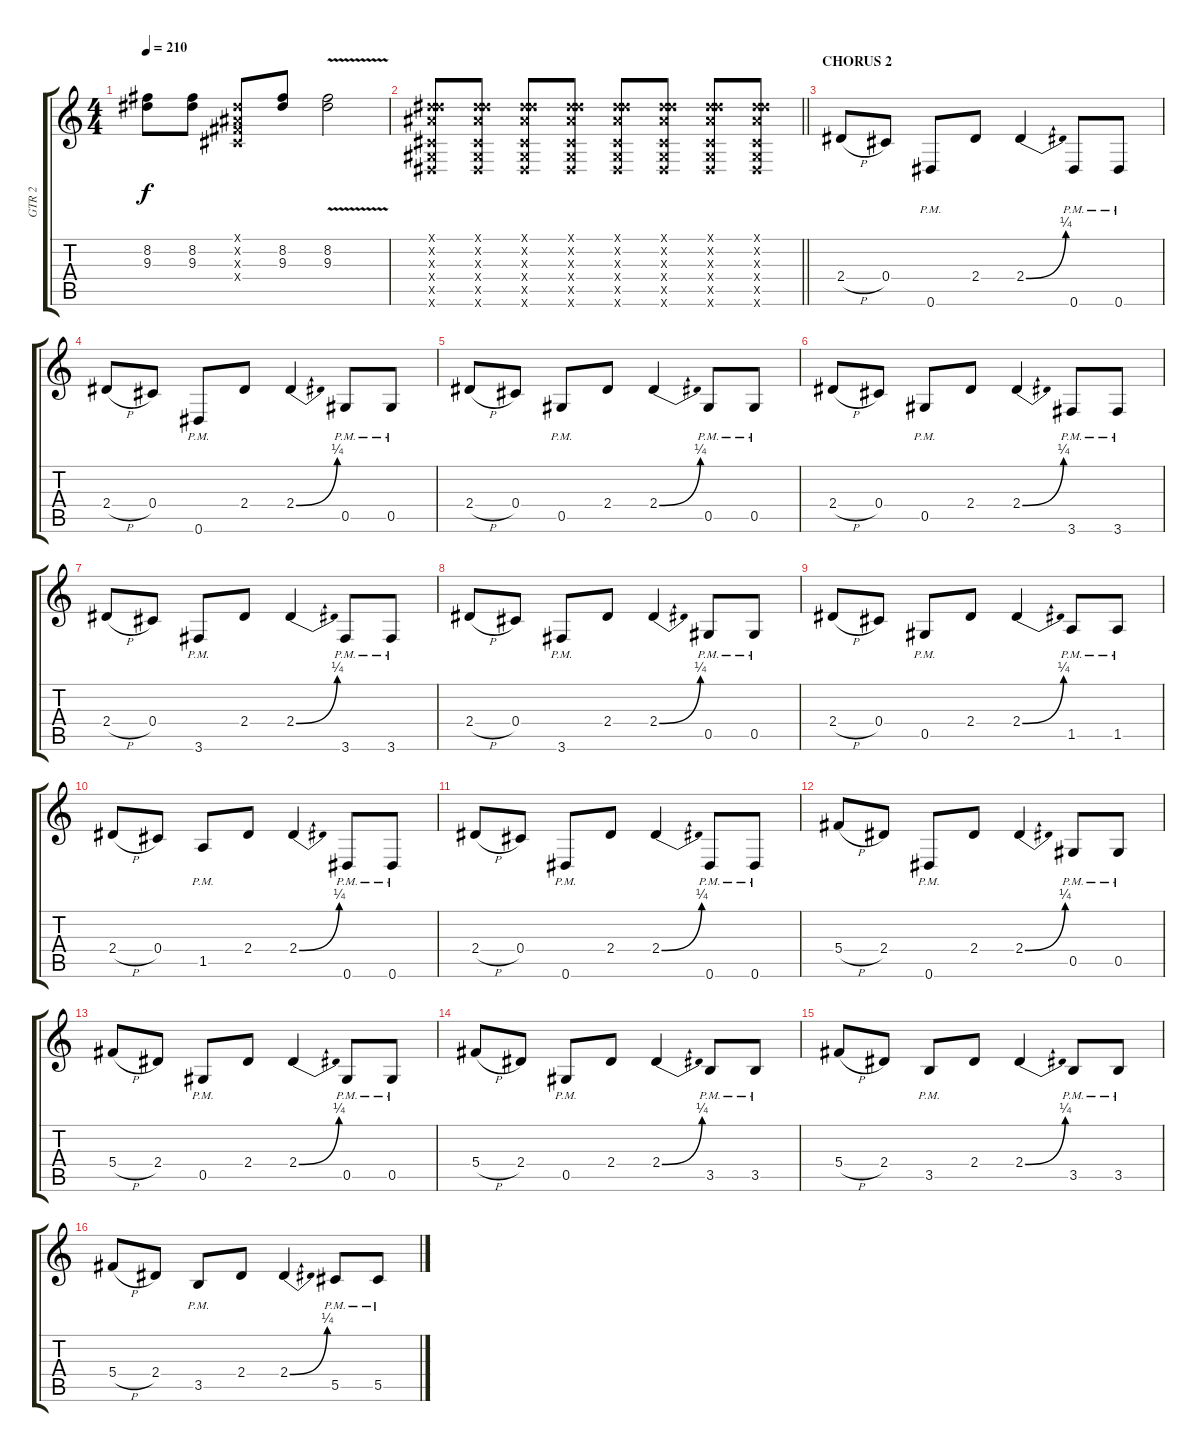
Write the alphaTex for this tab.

\track ("GTR 2" "GTR 2") {instrument distortionguitar}
\staff {score tabs}
\tuning (Eb4 Bb3 Gb3 Db3 Ab2 Eb2) {hide}
\ts (4 4)
\tempo 210
\clef g2
\ks c
(8.2 9.3).8{dy f} (8.2 9.3).8 (0.1{x} 0.2{x} 0.3{x} 0.4{x}).8 (8.2 9.3).8 (8.2{v} 9.3{v}).2 |
\barLineRight lightlight
(0.1{x} 0.2{x} 9.3{x} 0.4{x} 0.5{x} 0.6{x}).8 (0.1{x} 0.2{x} 9.3{x} 0.4{x} 0.5{x} 0.6{x}).8 (0.1{x} 0.2{x} 9.3{x} 0.4{x} 0.5{x} 0.6{x}).8 (0.1{x} 0.2{x} 9.3{x} 0.4{x} 0.5{x} 0.6{x}).8 (0.1{x} 0.2{x} 9.3{x} 0.4{x} 0.5{x} 0.6{x}).8 (0.1{x} 0.2{x} 9.3{x} 0.4{x} 0.5{x} 0.6{x}).8 (0.1{x} 0.2{x} 9.3{x} 0.4{x} 0.5{x} 0.6{x}).8 (0.1{x} 0.2{x} 9.3{x} 0.4{x} 0.5{x} 0.6{x}).8 |
\section ("" "CHORUS 2")
2.4{h}.8 0.4.8 0.6{pm}.8 2.4.8 2.4{be (bend 0 0 60 1)}.4 0.6{pm}.8 0.6{pm}.8 |
2.4{h}.8 0.4.8 0.6{pm}.8 2.4.8 2.4{be (bend 0 0 60 1)}.4 0.5{pm}.8 0.5{pm}.8 |
2.4{h}.8 0.4.8 0.5{pm}.8 2.4.8 2.4{be (bend 0 0 60 1)}.4 0.5{pm}.8 0.5{pm}.8 |
2.4{h}.8 0.4.8 0.5{pm}.8 2.4.8 2.4{be (bend 0 0 60 1)}.4 3.6{pm}.8 3.6{pm}.8 |
2.4{h}.8 0.4.8 3.6{pm}.8 2.4.8 2.4{be (bend 0 0 60 1)}.4 3.6{pm}.8 3.6{pm}.8 |
2.4{h}.8 0.4.8 3.6{pm}.8 2.4.8 2.4{be (bend 0 0 60 1)}.4 0.5{pm}.8 0.5{pm}.8 |
2.4{h}.8 0.4.8 0.5{pm}.8 2.4.8 2.4{be (bend 0 0 60 1)}.4 1.5{pm}.8 1.5{pm}.8 |
2.4{h}.8 0.4.8 1.5{pm}.8 2.4.8 2.4{be (bend 0 0 60 1)}.4 0.6{pm}.8 0.6{pm}.8 |
2.4{h}.8 0.4.8 0.6{pm}.8 2.4.8 2.4{be (bend 0 0 60 1)}.4 0.6{pm}.8 0.6{pm}.8 |
5.4{h}.8 2.4.8 0.6{pm}.8 2.4.8 2.4{be (bend 0 0 60 1)}.4 0.5{pm}.8 0.5{pm}.8 |
5.4{h}.8 2.4.8 0.5{pm}.8 2.4.8 2.4{be (bend 0 0 60 1)}.4 0.5{pm}.8 0.5{pm}.8 |
5.4{h}.8 2.4.8 0.5{pm}.8 2.4.8 2.4{be (bend 0 0 60 1)}.4 3.5{pm}.8 3.5{pm}.8 |
5.4{h}.8 2.4.8 3.5{pm}.8 2.4.8 2.4{be (bend 0 0 60 1)}.4 3.5{pm}.8 3.5{pm}.8 |
5.4{h}.8 2.4.8 3.5{pm}.8 2.4.8 2.4{be (bend 0 0 60 1)}.4 5.5{pm}.8 5.5{pm}.8
